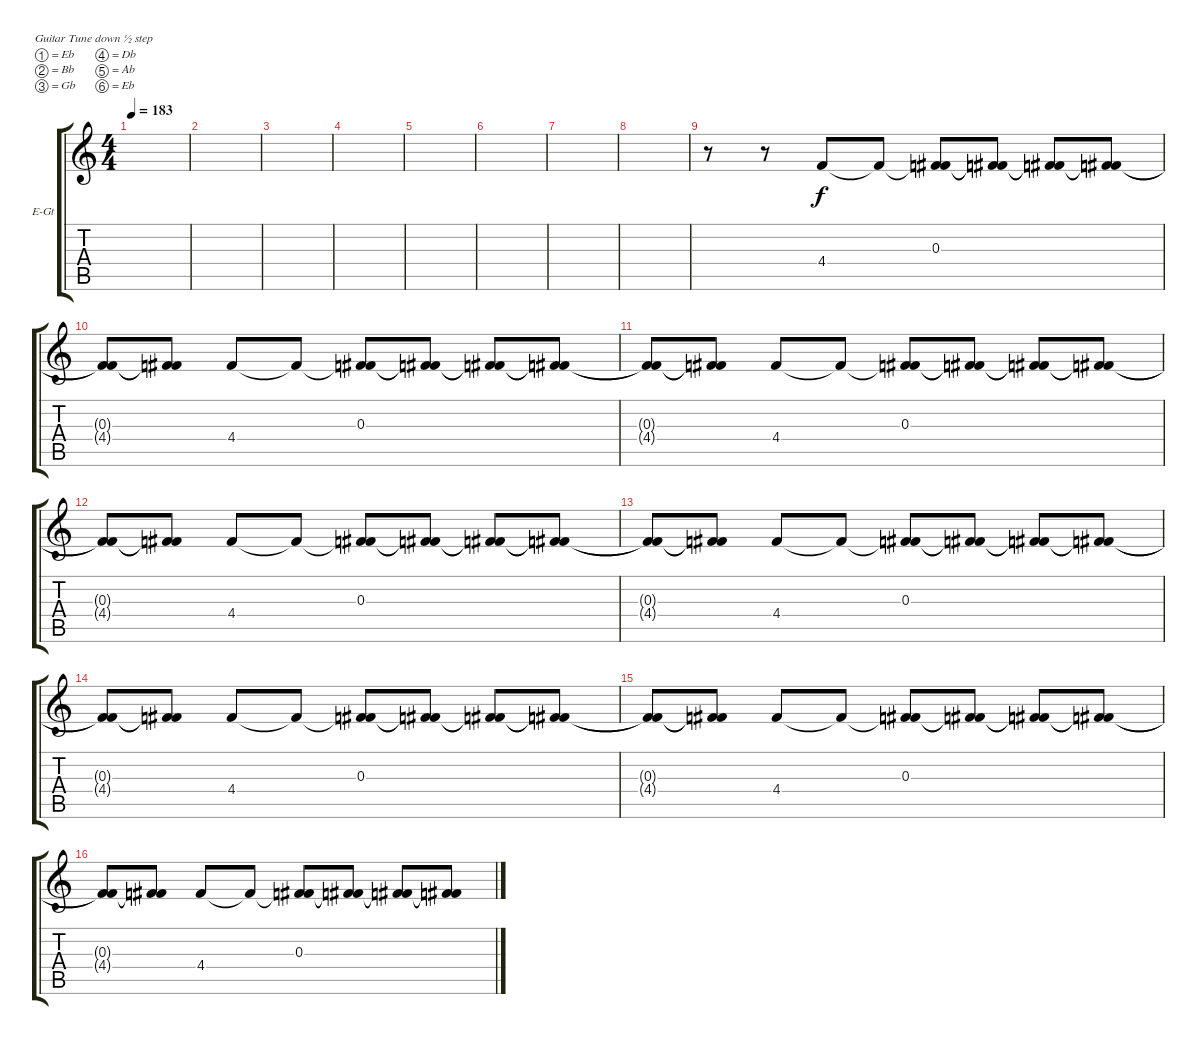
\bracketExtendMode groupsimilarinstruments
\firstSystemTrackNameOrientation horizontal
\otherSystemsTrackNameOrientation horizontal
\track ("clean" "E-Gt") {instrument electricguitarclean}
\staff {score tabs}
\tuning (Eb4 Bb3 Gb3 Db3 Ab2 Eb2)
\ts (4 4)
\tempo 183
\clef g2
\scale
0.333333
\ks c
|
\scale
0.333333 |
\scale
0.333333 |
\scale
0.333333 |
\scale
0.333333 |
\scale
0.333333 |
\scale
0.333333 |
\scale
0.333333 |
\scale
0.333333 r.8 r.8 4.4.8 4.4{t}.8 (0.3 4.4{t}).8 (0.3{t} 4.4{t}).8 (0.3{t} 4.4{t}).8 (0.3{t} 4.4{t}).8 |
\scale
0.333333 (0.3{t} 4.4{t}).8 (0.3{t} 4.4{t}).8 4.4.8 4.4{t}.8 (0.3 4.4{t}).8 (0.3{t} 4.4{t}).8 (0.3{t} 4.4{t}).8 (0.3{t} 4.4{t}).8 |
\scale
0.333333 (0.3{t} 4.4{t}).8 (0.3{t} 4.4{t}).8 4.4.8 4.4{t}.8 (0.3 4.4{t}).8 (0.3{t} 4.4{t}).8 (0.3{t} 4.4{t}).8 (0.3{t} 4.4{t}).8 |
\scale
0.333333 (0.3{t} 4.4{t}).8 (0.3{t} 4.4{t}).8 4.4.8 4.4{t}.8 (0.3 4.4{t}).8 (0.3{t} 4.4{t}).8 (0.3{t} 4.4{t}).8 (0.3{t} 4.4{t}).8 |
\scale
0.333333 (0.3{t} 4.4{t}).8 (0.3{t} 4.4{t}).8 4.4.8 4.4{t}.8 (0.3 4.4{t}).8 (0.3{t} 4.4{t}).8 (0.3{t} 4.4{t}).8 (0.3{t} 4.4{t}).8 |
\scale
0.333333 (0.3{t} 4.4{t}).8 (0.3{t} 4.4{t}).8 4.4.8 4.4{t}.8 (0.3 4.4{t}).8 (0.3{t} 4.4{t}).8 (0.3{t} 4.4{t}).8 (0.3{t} 4.4{t}).8 |
\scale
0.333333 (0.3{t} 4.4{t}).8 (0.3{t} 4.4{t}).8 4.4.8 4.4{t}.8 (0.3 4.4{t}).8 (0.3{t} 4.4{t}).8 (0.3{t} 4.4{t}).8 (0.3{t} 4.4{t}).8 |
\scale
0.333333 (0.3{t} 4.4{t}).8 (0.3{t} 4.4{t}).8 4.4.8 4.4{t}.8 (0.3 4.4{t}).8 (0.3{t} 4.4{t}).8 (0.3{t} 4.4{t}).8 (0.3{t} 4.4{t}).8
